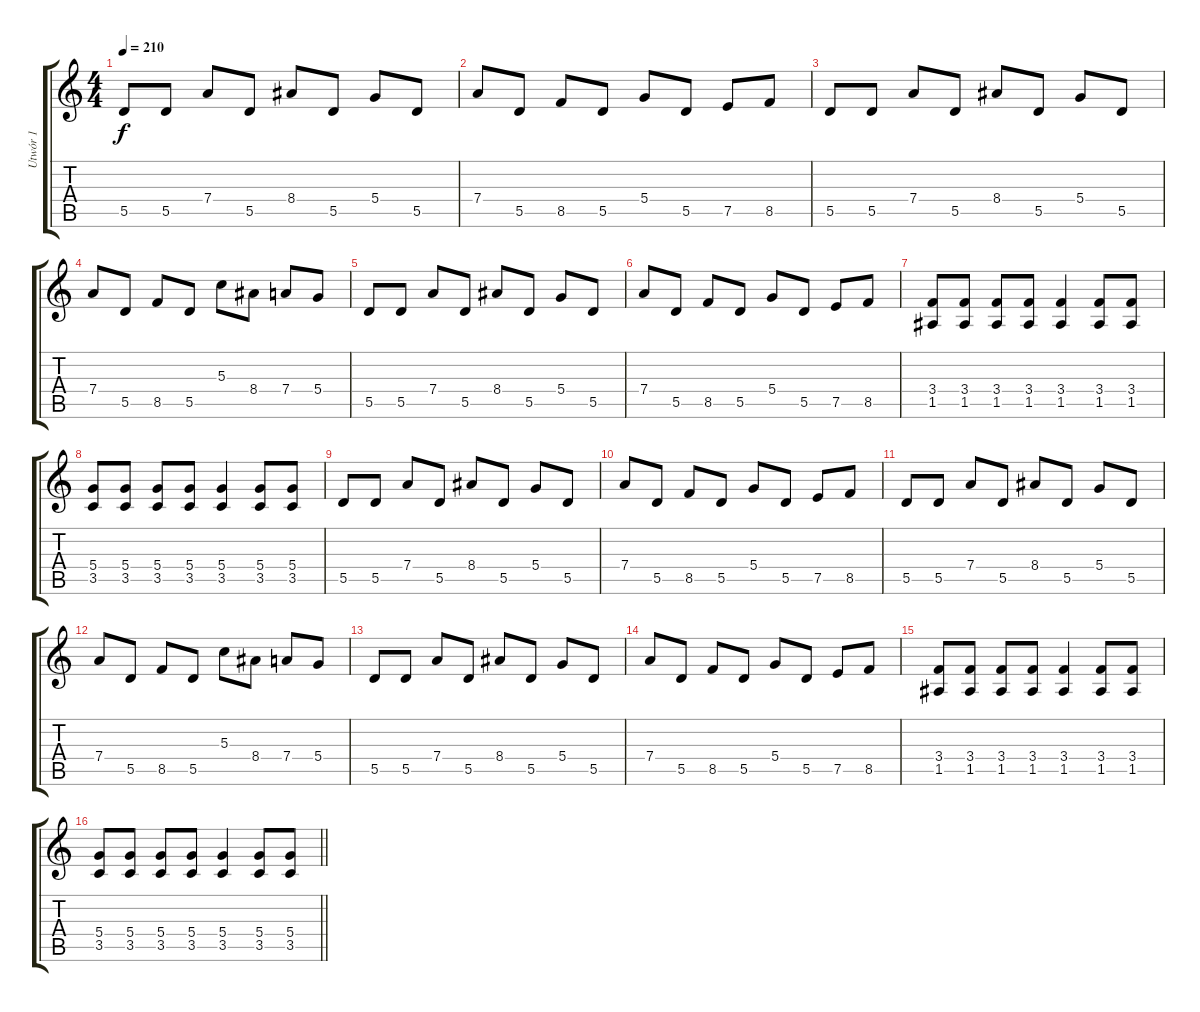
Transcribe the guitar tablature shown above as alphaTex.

\track ("Utwór 1" "Utwór 1") {instrument overdrivenguitar}
\staff {score tabs}
\tuning (E4 B3 G3 D3 A2 E2) {hide}
\ts (4 4)
\tempo 210
\clef g2
\ks c
5.5.8{dy f} 5.5.8 7.4.8 5.5.8 8.4.8 5.5.8 5.4.8 5.5.8 |
7.4.8 5.5.8 8.5.8 5.5.8 5.4.8 5.5.8 7.5.8 8.5.8 |
5.5.8 5.5.8 7.4.8 5.5.8 8.4.8 5.5.8 5.4.8 5.5.8 |
7.4.8 5.5.8 8.5.8 5.5.8 5.3.8 8.4.8 7.4.8 5.4.8 |
5.5.8 5.5.8 7.4.8 5.5.8 8.4.8 5.5.8 5.4.8 5.5.8 |
7.4.8 5.5.8 8.5.8 5.5.8 5.4.8 5.5.8 7.5.8 8.5.8 |
(3.4 1.5).8 (3.4 1.5).8 (3.4 1.5).8 (3.4 1.5).8 (3.4 1.5).4 (3.4 1.5).8 (3.4 1.5).8 |
(5.4 3.5).8 (5.4 3.5).8 (5.4 3.5).8 (5.4 3.5).8 (5.4 3.5).4 (5.4 3.5).8 (5.4 3.5).8 |
5.5.8 5.5.8 7.4.8 5.5.8 8.4.8 5.5.8 5.4.8 5.5.8 |
7.4.8 5.5.8 8.5.8 5.5.8 5.4.8 5.5.8 7.5.8 8.5.8 |
5.5.8 5.5.8 7.4.8 5.5.8 8.4.8 5.5.8 5.4.8 5.5.8 |
7.4.8 5.5.8 8.5.8 5.5.8 5.3.8 8.4.8 7.4.8 5.4.8 |
5.5.8 5.5.8 7.4.8 5.5.8 8.4.8 5.5.8 5.4.8 5.5.8 |
7.4.8 5.5.8 8.5.8 5.5.8 5.4.8 5.5.8 7.5.8 8.5.8 |
(3.4 1.5).8 (3.4 1.5).8 (3.4 1.5).8 (3.4 1.5).8 (3.4 1.5).4 (3.4 1.5).8 (3.4 1.5).8 |
\barLineRight lightlight
(5.4 3.5).8 (5.4 3.5).8 (5.4 3.5).8 (5.4 3.5).8 (5.4 3.5).4 (5.4 3.5).8 (5.4 3.5).8
